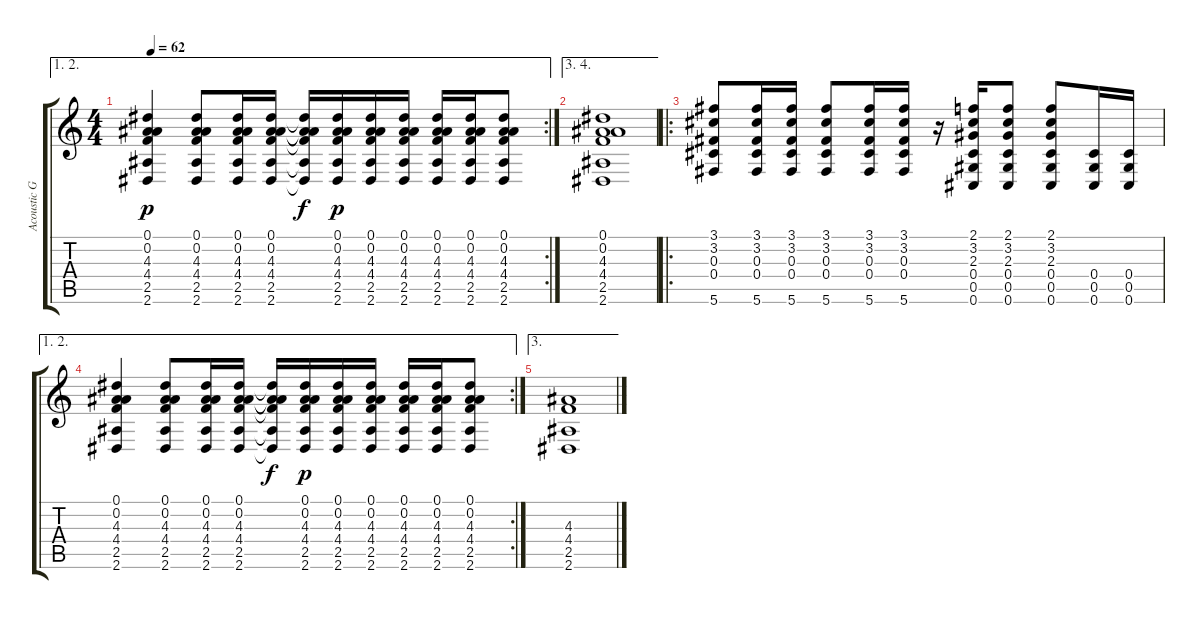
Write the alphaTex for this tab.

\track ("Acoustic Guitar - Aaron Lewis" "Acoustic G") {instrument acousticguitarsteel}
\staff {score tabs}
\tuning (Eb4 Bb3 Gb3 Db3 Ab2 Db2) {hide}
\ae (1 2)
\rc 2
\ts (4 4)
\tempo 62
\clef g2
\ks c
(0.1 0.2 4.3 4.4 2.5 2.6).4{dy p} (0.1 0.2 4.3 4.4 2.5 2.6).8 (0.1 0.2 4.3 4.4 2.5 2.6).16 (0.1 0.2 4.3 4.4 2.5 2.6).16 (0.1{t} 0.2{t} 4.3{t} 4.4{t} 2.5{t} 2.6{t}).16{dy f} (0.1 0.2 4.3 4.4 2.5 2.6).16{dy p} (0.1 0.2 4.3 4.4 2.5 2.6).16 (0.1 0.2 4.3 4.4 2.5 2.6).16 (0.1 0.2 4.3 4.4 2.5 2.6).16 (0.1 0.2 4.3 4.4 2.5 2.6).16 (0.1 0.2 4.3 4.4 2.5 2.6).8 |
\ae (3 4)
(0.1 0.2 4.3 4.4 2.5 2.6).1 |
\ro
(3.1 3.2 0.3 0.4 5.6).8 (3.1 3.2 0.3 0.4 5.6).16 (3.1 3.2 0.3 0.4 5.6).16 (3.1 3.2 0.3 0.4 5.6).8 (3.1 3.2 0.3 0.4 5.6).16 (3.1 3.2 0.3 0.4 5.6).16 r.16 (2.1 3.2 2.3 0.4 0.5 0.6).16 (2.1 3.2 2.3 0.4 0.5 0.6).8 (2.1 3.2 2.3 0.4 0.5 0.6).8 (0.4 0.5 0.6).16 (0.4 0.5 0.6).16 |
\ae (1 2)
\rc 2
(0.1 0.2 4.3 4.4 2.5 2.6).4 (0.1 0.2 4.3 4.4 2.5 2.6).8 (0.1 0.2 4.3 4.4 2.5 2.6).16 (0.1 0.2 4.3 4.4 2.5 2.6).16 (0.1{t} 0.2{t} 4.3{t} 4.4{t} 2.5{t} 2.6{t}).16{dy f} (0.1 0.2 4.3 4.4 2.5 2.6).16{dy p} (0.1 0.2 4.3 4.4 2.5 2.6).16 (0.1 0.2 4.3 4.4 2.5 2.6).16 (0.1 0.2 4.3 4.4 2.5 2.6).16 (0.1 0.2 4.3 4.4 2.5 2.6).16 (0.1 0.2 4.3 4.4 2.5 2.6).8 |
\ae 3
(4.3 4.4 2.5 2.6).1
